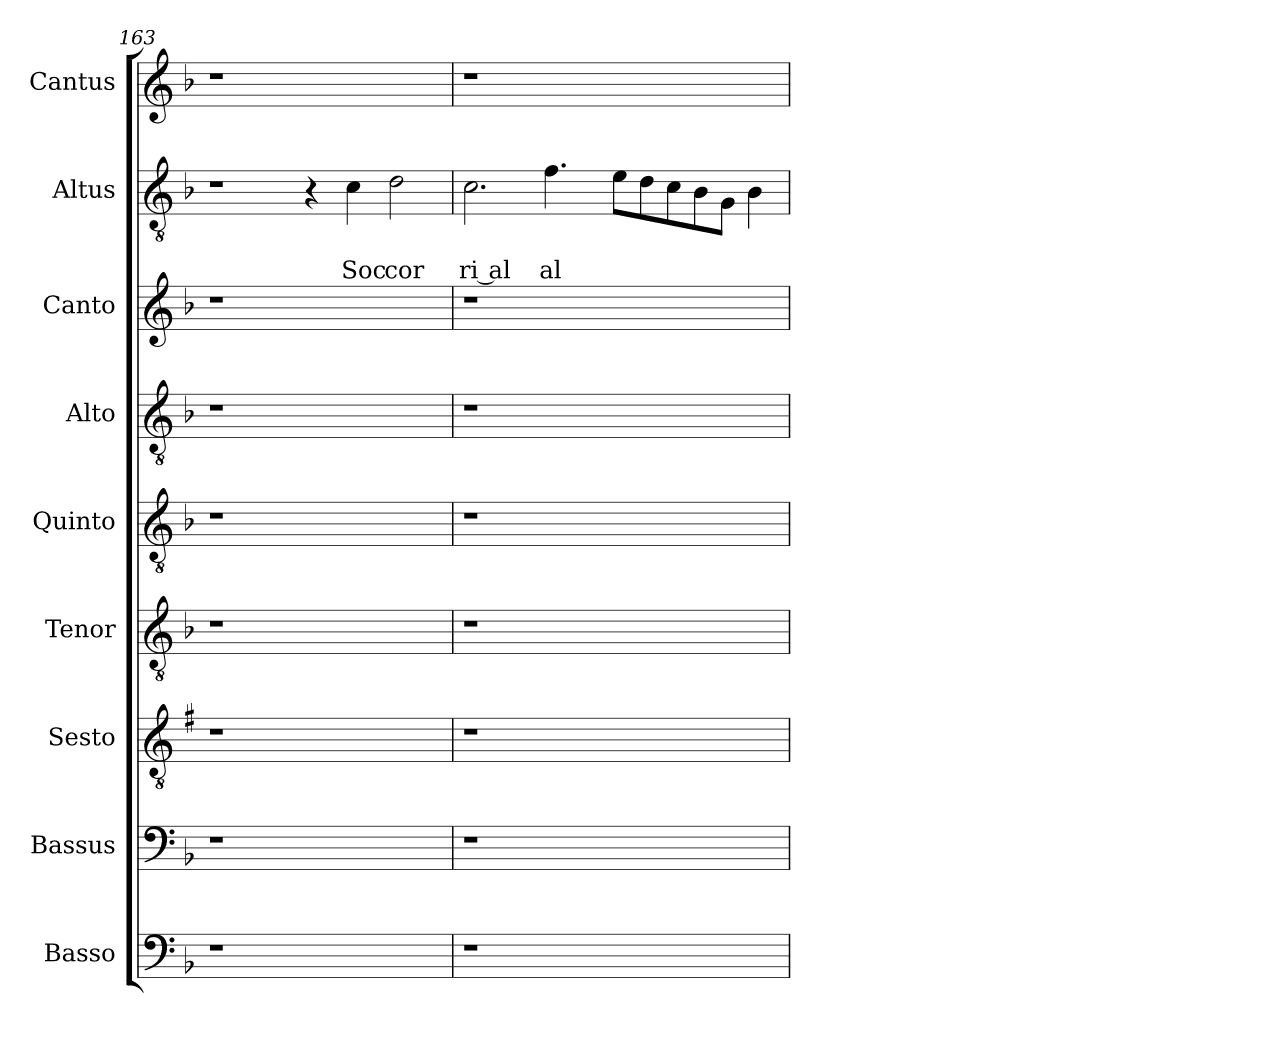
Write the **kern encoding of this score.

**kern	**kern	**kern	**kern	**kern	**kern	**kern	**kern	**text	**text	**kern
*part9	*part8	*part7	*part6	*part5	*part4	*part3	*part2	*part2	*part2	*part1
*staff9	*staff8	*staff7	*staff6	*staff5	*staff4	*staff3	*staff2	*staff2	*staff2	*staff1
*I"Basso	*I"Bassus	*I"Sesto	*I"Tenor	*I"Quinto	*I"Alto	*I"Canto	*I"Altus	*	*	*I"Cantus
*	*	*I'Sesto	*I'Tenor	*I'Quinto	*I'Alto	*I'Canto	*I'Altus	*	*	*I'Cantus
*clefF4	*clefF4	*clefGv2	*clefGv2	*clefGv2	*clefGv2	*clefG2	*clefGv2	*	*	*clefG2
*k[b-]	*k[b-]	*k[f#]	*k[b-]	*k[b-]	*k[b-]	*k[b-]	*k[b-]	*	*	*k[b-]
*F:	*F:	*G:	*F:	*F:	*F:	*F:	*F:	*	*	*F:
=163	=163	=163	=163	=163	=163	=163	=163	=163	=163	=163
1r	1r	1r	1r	1r	1r	1r	1r	.	.	1r
1ryy	1ryy	1ryy	1ryy	1ryy	1ryy	1ryy	4r	.	.	1ryy
!	!	!	!	!	!	!	!	!	!LO:LY:b	!
.	.	.	.	.	.	.	4c\	.	Soc	.
!	!	!	!	!	!	!	!	!	!LO:LY:b	!
.	.	.	.	.	.	.	2d\	.	cor	.
=164	=164	=164	=164	=164	=164	=164	=164	=164	=164	=164
!	!	!	!	!	!	!	!	!	!LO:LY:b:rj	!
1r	1r	1r	1r	1r	1r	1r	2.c\	.	ri al	1r
!	!	!	!	!	!	!	!	!	!LO:LY:b	!
.	.	.	.	.	.	.	4.f\	.	al	.
1ryy	1ryy	1ryy	1ryy	1ryy	1ryy	1ryy	.	.	.	1ryy
.	.	.	.	.	.	.	8e\L	.	.	.
.	.	.	.	.	.	.	8d\	.	.	.
.	.	.	.	.	.	.	8c\	.	.	.
.	.	.	.	.	.	.	8B-\	.	.	.
.	.	.	.	.	.	.	8G\J	.	.	.
.	.	.	.	.	.	.	4B-\	.	.	.
=	=	=	=	=	=	=	=	=	=	=
*-	*-	*-	*-	*-	*-	*-	*-	*-	*-	*-
